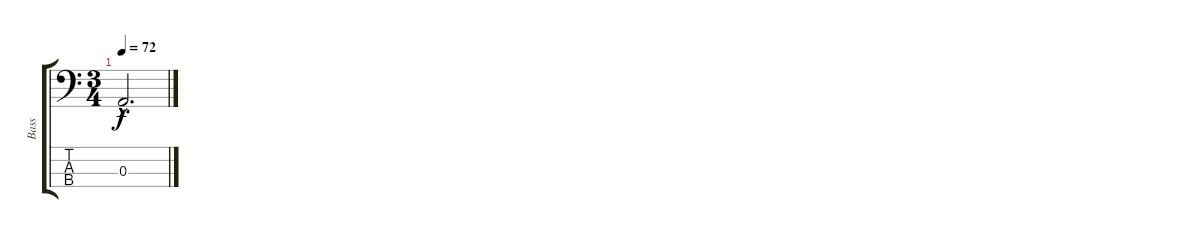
\track ("Bass" "Bass") {instrument fretlessbass}
\staff {score tabs}
\tuning (G2 D2 A1 D1) {hide}
\ts (3 4)
\tempo 72
\clef f4
\ks c
0.3{hac t}.2{d dy f}
